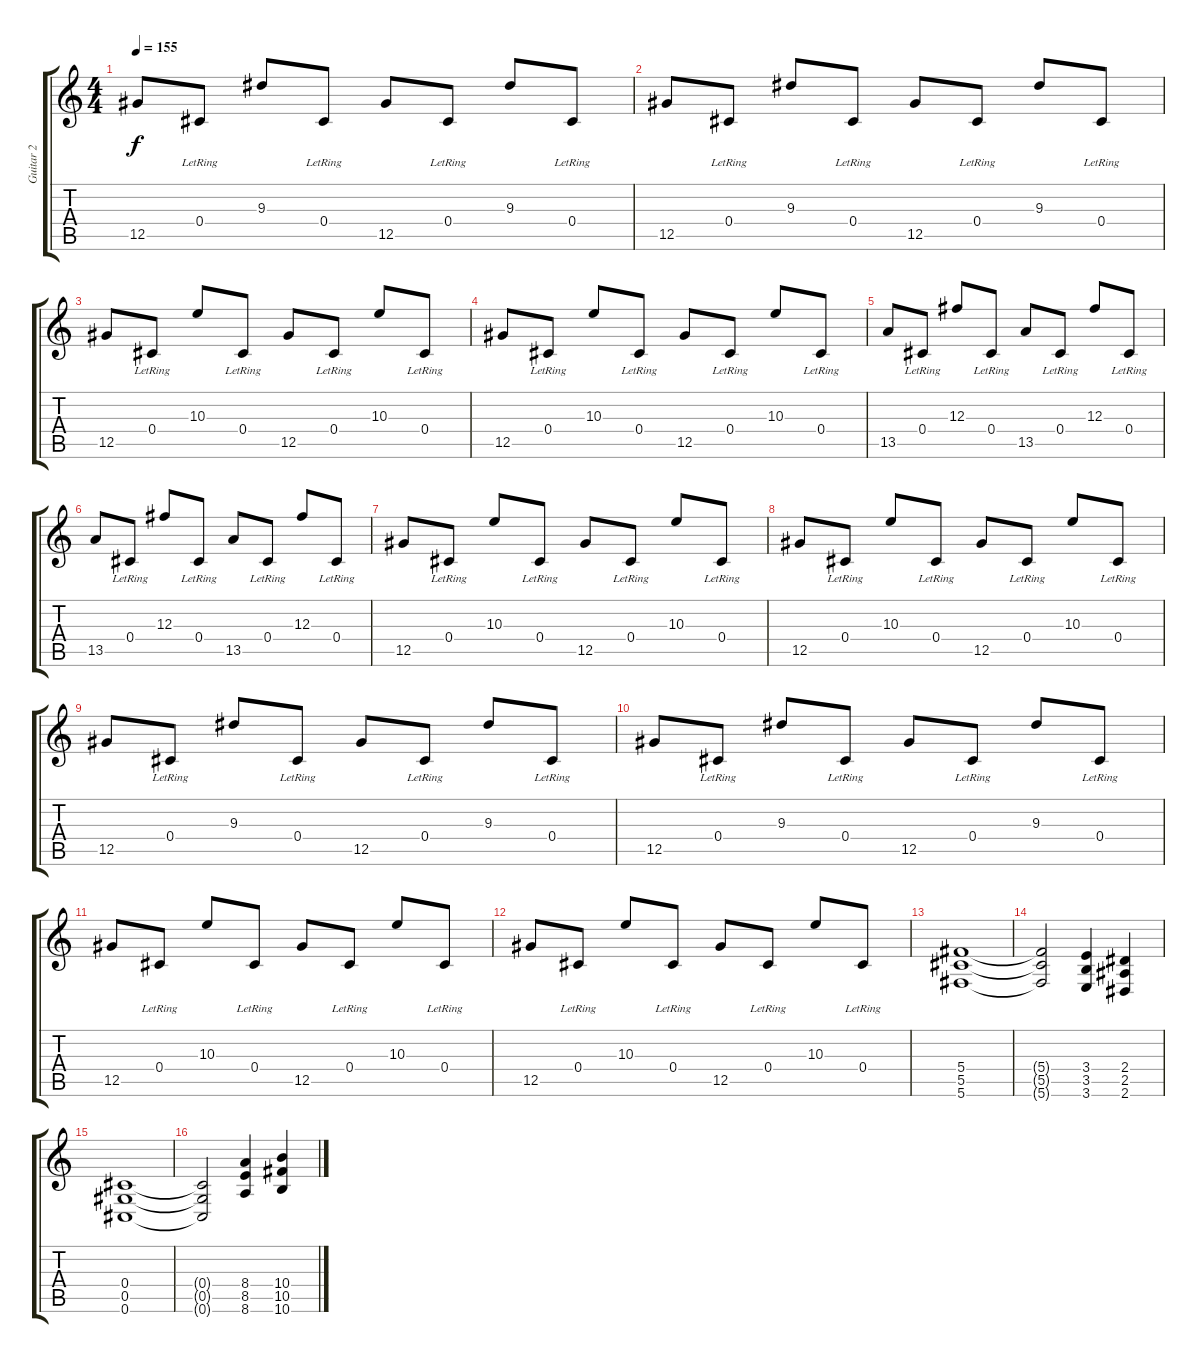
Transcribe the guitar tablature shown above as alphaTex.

\track ("Guitar 2" "Guitar 2") {instrument acousticguitarsteel}
\staff {score tabs}
\tuning (Eb4 Bb3 Gb3 Db3 Ab2 Db2) {hide}
\ts (4 4)
\tempo 155
\clef g2
\ks c
12.5.8{dy f} 0.4{lr}.8 9.3.8 0.4{lr}.8 12.5.8 0.4{lr}.8 9.3.8 0.4{lr}.8 |
12.5.8 0.4{lr}.8 9.3.8 0.4{lr}.8 12.5.8 0.4{lr}.8 9.3.8 0.4{lr}.8 |
12.5.8 0.4{lr}.8 10.3.8 0.4{lr}.8 12.5.8 0.4{lr}.8 10.3.8 0.4{lr}.8 |
12.5.8 0.4{lr}.8 10.3.8 0.4{lr}.8 12.5.8 0.4{lr}.8 10.3.8 0.4{lr}.8 |
13.5.8{instrument acousticguitarsteel} 0.4{lr}.8 12.3.8 0.4{lr}.8 13.5.8 0.4{lr}.8 12.3.8 0.4{lr}.8 |
13.5.8 0.4{lr}.8 12.3.8 0.4{lr}.8 13.5.8 0.4{lr}.8 12.3.8 0.4{lr}.8 |
12.5.8 0.4{lr}.8 10.3.8 0.4{lr}.8 12.5.8 0.4{lr}.8 10.3.8 0.4{lr}.8 |
12.5.8 0.4{lr}.8 10.3.8 0.4{lr}.8 12.5.8 0.4{lr}.8 10.3.8 0.4{lr}.8 |
12.5.8 0.4{lr}.8 9.3.8 0.4{lr}.8 12.5.8 0.4{lr}.8 9.3.8 0.4{lr}.8 |
12.5.8 0.4{lr}.8 9.3.8 0.4{lr}.8 12.5.8 0.4{lr}.8 9.3.8 0.4{lr}.8 |
12.5.8 0.4{lr}.8 10.3.8 0.4{lr}.8 12.5.8 0.4{lr}.8 10.3.8 0.4{lr}.8 |
12.5.8 0.4{lr}.8 10.3.8 0.4{lr}.8 12.5.8 0.4{lr}.8 10.3.8 0.4{lr}.8 |
(5.4 5.5 5.6).1{instrument distortionguitar} |
(5.4{t} 5.5{t} 5.6{t}).2 (3.4 3.5 3.6).4 (2.4 2.5 2.6).4 |
(0.4 0.5 0.6).1 |
(0.4{t} 0.5{t} 0.6{t}).2 (8.4 8.5 8.6).4 (10.4 10.5 10.6).4
